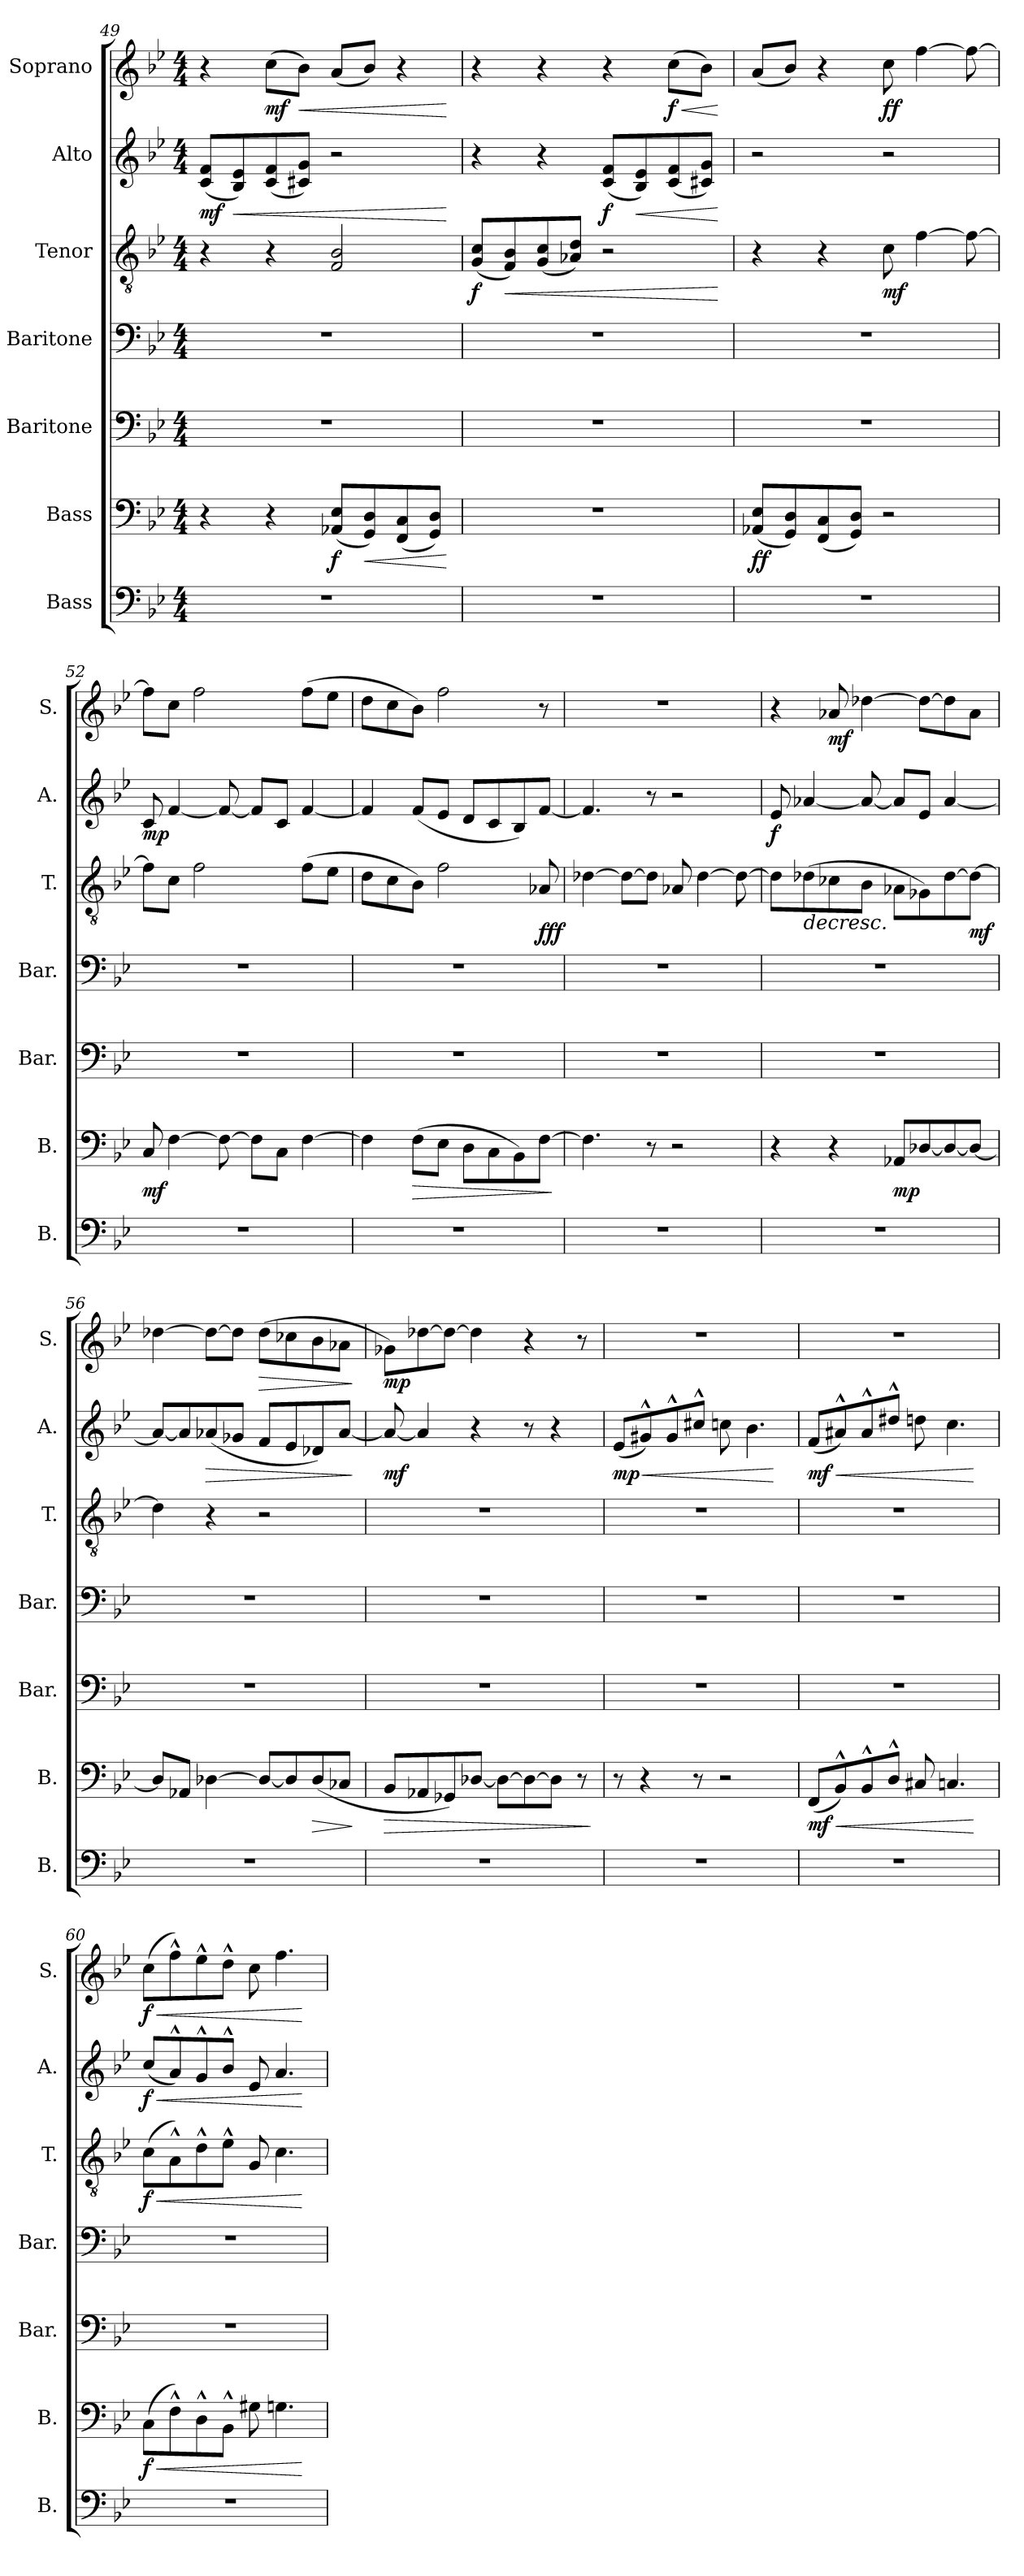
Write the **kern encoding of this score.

**kern	**kern	**dynam	**kern	**kern	**kern	**dynam	**kern	**dynam	**kern	**dynam
*part7	*part6	*part6	*part5	*part4	*part3	*part3	*part2	*part2	*part1	*part1
*staff7	*staff6	*staff6	*staff5	*staff4	*staff3	*staff3	*staff2	*staff2	*staff1	*staff1
*I"Bass	*I"Bass	*	*I"Baritone	*I"Baritone	*I"Tenor	*	*I"Alto	*	*I"Soprano	*
*I'B.	*I'B.	*	*I'Bar.	*I'Bar.	*I'T.	*	*I'A.	*	*I'S.	*
!!LO:PB:g=z
*clefF4	*clefF4	*	*clefF4	*clefF4	*clefGv2	*	*clefG2	*	*clefG2	*
*k[b-e-]	*k[b-e-]	*	*k[b-e-]	*k[b-e-]	*k[b-e-]	*	*k[b-e-]	*	*k[b-e-]	*
*M4/4	*M4/4	*	*M4/4	*M4/4	*M4/4	*	*M4/4	*	*M4/4	*
=49	=49	=49	=49	=49	=49	=49	=49	=49	=49	=49
!	!	!	!	!	!	!	!	!LO:DY:b	!	!
1r	4r	.	1r	1r	4r	.	(8c/ 8f/L	mf	4r	.
!	!	!	!	!	!	!	!	!LO:HP:b	!	!
.	.	.	.	.	.	.	8B-/ 8e-/)	<	.	.
!	!	!	!	!	!	!	!	!	!	!LO:DY:b
.	4r	.	.	.	4r	.	(8c/ 8f/	.	(8cc\L	mf
!	!	!	!	!	!	!	!	!	!	!LO:HP:b
.	.	.	.	.	.	.	8c#X/ 8g/J)	.	8b-\J)	<
!	!	!LO:DY:b	!	!	!	!	!	!	!	!
.	(8AA-X/ 8E-/L	f	.	.	2F/ 2B-/	.	2r	.	(8a/L	.
!	!	!LO:HP:b	!	!	!	!	!	!	!	!
.	8GG/ 8D/)	<	.	.	.	.	.	.	8b-/J)	.
.	(8FF/ 8C/	.	.	.	.	.	.	.	4r	.
.	8GG/ 8D/J)	.	.	.	.	.	.	.	.	.
.	.	[	.	.	.	.	.	[	.	[
=50	=50	=50	=50	=50	=50	=50	=50	=50	=50	=50
!	!	!	!	!	!	!LO:DY:b	!	!	!	!
1r	1r	.	1r	1r	(8G/ 8c/L	f	4r	.	4r	.
!	!	!	!	!	!	!LO:HP:b	!	!	!	!
.	.	.	.	.	8F/ 8B-/)	<	.	.	.	.
.	.	.	.	.	(8G/ 8c/	.	4r	.	4r	.
.	.	.	.	.	8A-X/ 8d/J)	.	.	.	.	.
!	!	!	!	!	!	!	!	!LO:DY:b	!	!
.	.	.	.	.	2r	.	(8c/ 8f/L	f	4r	.
!	!	!	!	!	!	!	!	!LO:HP:b	!	!
.	.	.	.	.	.	.	8B-/ 8e-/)	<	.	.
!	!	!	!	!	!	!	!	!	!	!LO:HP:b
!	!	!	!	!	!	!	!	!	!	!LO:DY:n=1:b
.	.	.	.	.	.	.	(8c/ 8f/	.	(8cc\L	< f
.	.	.	.	.	.	.	8c#X/ 8g/J)	.	8b-\J)	.
.	.	.	.	.	.	[	.	[	.	[
=51	=51	=51	=51	=51	=51	=51	=51	=51	=51	=51
!	!	!LO:DY:b	!	!	!	!	!	!	!	!
1r	(8AA-X/ 8E-/L	ff	1r	1r	4r	.	2r	.	(8a/L	.
.	8GG/ 8D/)	.	.	.	.	.	.	.	8b-/J)	.
.	(8FF/ 8C/	.	.	.	4r	.	.	.	4r	.
.	8GG/ 8D/J)	.	.	.	.	.	.	.	.	.
!	!	!	!	!	!	!LO:DY:b	!	!	!	!LO:DY:b
.	2r	.	.	.	8c\	mf	2r	.	8cc\	ff
.	.	.	.	.	[4f\	.	.	.	[4ff\	.
.	.	.	.	.	8f\_	.	.	.	8ff\_	.
=52	=52	=52	=52	=52	=52	=52	=52	=52	=52	=52
!	!	!LO:DY:b	!	!	!	!	!	!LO:DY:b	!	!
1r	8C/	mf	1r	1r	8f\L]	.	8c/	mp	8ff\L]	.
.	[4F\	.	.	.	8c\J	.	[4f/	.	8cc\J	.
.	.	.	.	.	2f\	.	.	.	2ff\	.
.	8F\_	.	.	.	.	.	8f/_	.	.	.
.	8F\L]	.	.	.	.	.	8f/L]	.	.	.
.	8C\J	.	.	.	.	.	8c/J	.	.	.
.	[4F\	.	.	.	(8f\L	.	[4f/	.	(8ff\L	.
.	.	.	.	.	8e-\J	.	.	.	8ee-\J	.
!!LO:PB:g=z
=53	=53	=53	=53	=53	=53	=53	=53	=53	=53	=53
1r	4F\]	.	1r	1r	8d\L	.	4f/]	.	8dd\L	.
.	.	.	.	.	8c\	.	.	.	8cc\	.
!	!	!LO:HP:b	!	!	!	!	!	!	!	!
.	(8F\L	>	.	.	8B-\J)	.	(8f/L	.	8b-\J)	.
.	8E-\J	.	.	.	2f\	.	8e-/J	.	2ff\	.
.	8D\L	.	.	.	.	.	8d/L	.	.	.
.	8C\	.	.	.	.	.	8c/	.	.	.
.	8BB-\)	.	.	.	.	.	8B-/)	.	.	.
!	!	!	!	!	!	!LO:DY:b	!	!	!	!
.	[8F\J	.	.	.	8A-X/	fff	[8f/J	.	8r	.
.	.	]	.	.	.	.	.	.	.	.
=54	=54	=54	=54	=54	=54	=54	=54	=54	=54	=54
1r	4.F\]	.	1r	1r	[4d-X\	.	4.f/]	.	1r	.
.	.	.	.	.	8d-\L_	.	.	.	.	.
.	8r	.	.	.	8d-\J]	.	8r	.	.	.
.	2r	.	.	.	8A-X/	.	2r	.	.	.
.	.	.	.	.	[4d-\	.	.	.	.	.
.	.	.	.	.	8d-\_	.	.	.	.	.
=55	=55	=55	=55	=55	=55	=55	=55	=55	=55	=55
!	!	!	!	!	!	!	!	!LO:DY:b	!	!
1r	4r	.	1r	1r	8d-\L]	.	8e-/	f	4r	.
!	!	!	!	!	!	!LO:HP:b	!	!	!	!
.	.	.	.	.	(8d-X\	>	[4a-X/	.	.	.
!	!	!	!	!	!	!	!	!	!	!LO:DY:b
.	4r	.	.	.	8c-X\	.	.	.	8a-X/	mf
.	.	.	.	.	8B-\J	.	8a-/_	.	[4dd-X\	.
!	!	!LO:DY:b	!	!	!	!	!	!	!	!
.	8AA-X/L	mp	.	.	8A-X\L	.	8a-/L]	.	.	.
.	[8D-X/	.	.	.	8G-X\)	.	8e-/J	.	8dd-\L_	.
.	8D-/_	.	.	.	[8d-\	.	[4a-/	.	8dd-\]	.
!	!	!	!	!	!	!LO:DY:b	!	!	!	!
.	8D-/J_	.	.	.	8d-\J_	mf	.	.	8a-\J	.
.	.	.	.	.	.	]	.	.	.	.
=56	=56	=56	=56	=56	=56	=56	=56	=56	=56	=56
1r	8D-/L]	.	1r	1r	4d-\]	.	8a-/L_	.	[4dd-X\	.
.	8AA-X/J	.	.	.	.	.	8a-/]	.	.	.
!	!	!	!	!	!	!	!	!LO:HP:b	!	!
.	[4D-X\	.	.	.	4r	.	(8a-X/	>	8dd-\L_	.
.	.	.	.	.	.	.	8g-X/J	.	8dd-\J]	.
!	!	!	!	!	!	!	!	!	!	!LO:HP:b
.	8D-/L_	.	.	.	2r	.	8f/L	.	(8dd-\L	>
.	8D-/]	.	.	.	.	.	8e-/	.	8cc-X\	.
!	!	!LO:HP:b	!	!	!	!	!	!	!	!
.	(8D-/	>	.	.	.	.	8d-X/)	.	8b-\	.
.	8C-X/J	.	.	.	.	.	[8a-/J	.	8a-X\J	.
.	.	]	.	.	.	.	.	]	.	]
!!LO:PB:g=z
=57	=57	=57	=57	=57	=57	=57	=57	=57	=57	=57
!	!	!LO:HP:b	!	!	!	!	!	!LO:DY:b	!	!LO:DY:b
1r	8BB-/L	>	1r	1r	1r	.	8a-/_	mf	8g-X\L)	mp
.	8AA-X/	.	.	.	.	.	4a-/]	.	[8dd-X\	.
.	8GG-X/)	.	.	.	.	.	.	.	8dd-\J_	.
.	[8D-X/J	.	.	.	.	.	4r	.	4dd-\]	.
.	8D-\L_	.	.	.	.	.	.	.	.	.
.	8D-\_	.	.	.	.	.	8r	.	4r	.
.	8D-\J]	.	.	.	.	.	4r	.	.	.
.	8r	.	.	.	.	.	.	.	8r	.
.	.	]	.	.	.	.	.	.	.	.
=58	=58	=58	=58	=58	=58	=58	=58	=58	=58	=58
!	!	!	!	!	!	!	!	!LO:HP:b	!	!
!	!	!	!	!	!	!	!	!LO:DY:n=1:b	!	!
1r	8r	.	1r	1r	1r	.	(8e-/L	< mp	1r	.
.	4r	.	.	.	.	.	8g#X^^/)	.	.	.
.	.	.	.	.	.	.	8g#^^/	.	.	.
.	8r	.	.	.	.	.	8cc#X^^/J	.	.	.
.	2r	.	.	.	.	.	8ccn\	.	.	.
.	.	.	.	.	.	.	4.b-\	.	.	.
.	.	.	.	.	.	.	.	[	.	.
=59	=59	=59	=59	=59	=59	=59	=59	=59	=59	=59
!	!	!LO:HP:b	!	!	!	!	!	!LO:HP:b	!	!
!	!	!LO:DY:n=1:b	!	!	!	!	!	!LO:DY:n=1:b	!	!
1r	(8FF/L	< mf	1r	1r	1r	.	(8f/L	< mf	1r	.
.	8BB-^^/)	.	.	.	.	.	8a#X^^/)	.	.	.
.	8BB-^^/	.	.	.	.	.	8a#^^/	.	.	.
.	8D^^/J	.	.	.	.	.	8dd#X^^/J	.	.	.
.	8C#X/	.	.	.	.	.	8ddn\	.	.	.
.	4.Cn/	.	.	.	.	.	4.cc\	.	.	.
.	.	[	.	.	.	.	.	[	.	.
=60	=60	=60	=60	=60	=60	=60	=60	=60	=60	=60
!	!	!LO:HP:b	!	!	!	!LO:HP:b	!	!LO:HP:b	!	!LO:HP:b
!	!	!LO:DY:n=1:b	!	!	!	!LO:DY:n=1:b	!	!LO:DY:n=1:b	!	!LO:DY:n=1:b
1r	(8C\L	< f	1r	1r	(8c\L	< f	(8cc/L	< f	(8cc\L	< f
.	8F^^\)	.	.	.	8A^^\)	.	8a^^/)	.	8ff^^\)	.
.	8D^^\	.	.	.	8d^^\	.	8g^^/	.	8ee-^^\	.
.	8BB-^^\J	.	.	.	8e-^^\J	.	8b-^^/J	.	8dd^^\J	.
.	8G#X\	.	.	.	8G/	.	8e-/	.	8cc\	.
.	4.Gn\	.	.	.	4.c\	.	4.a/	.	4.ff\	.
.	.	[	.	.	.	[	.	[	.	[
=	=	=	=	=	=	=	=	=	=	=
*-	*-	*-	*-	*-	*-	*-	*-	*-	*-	*-
